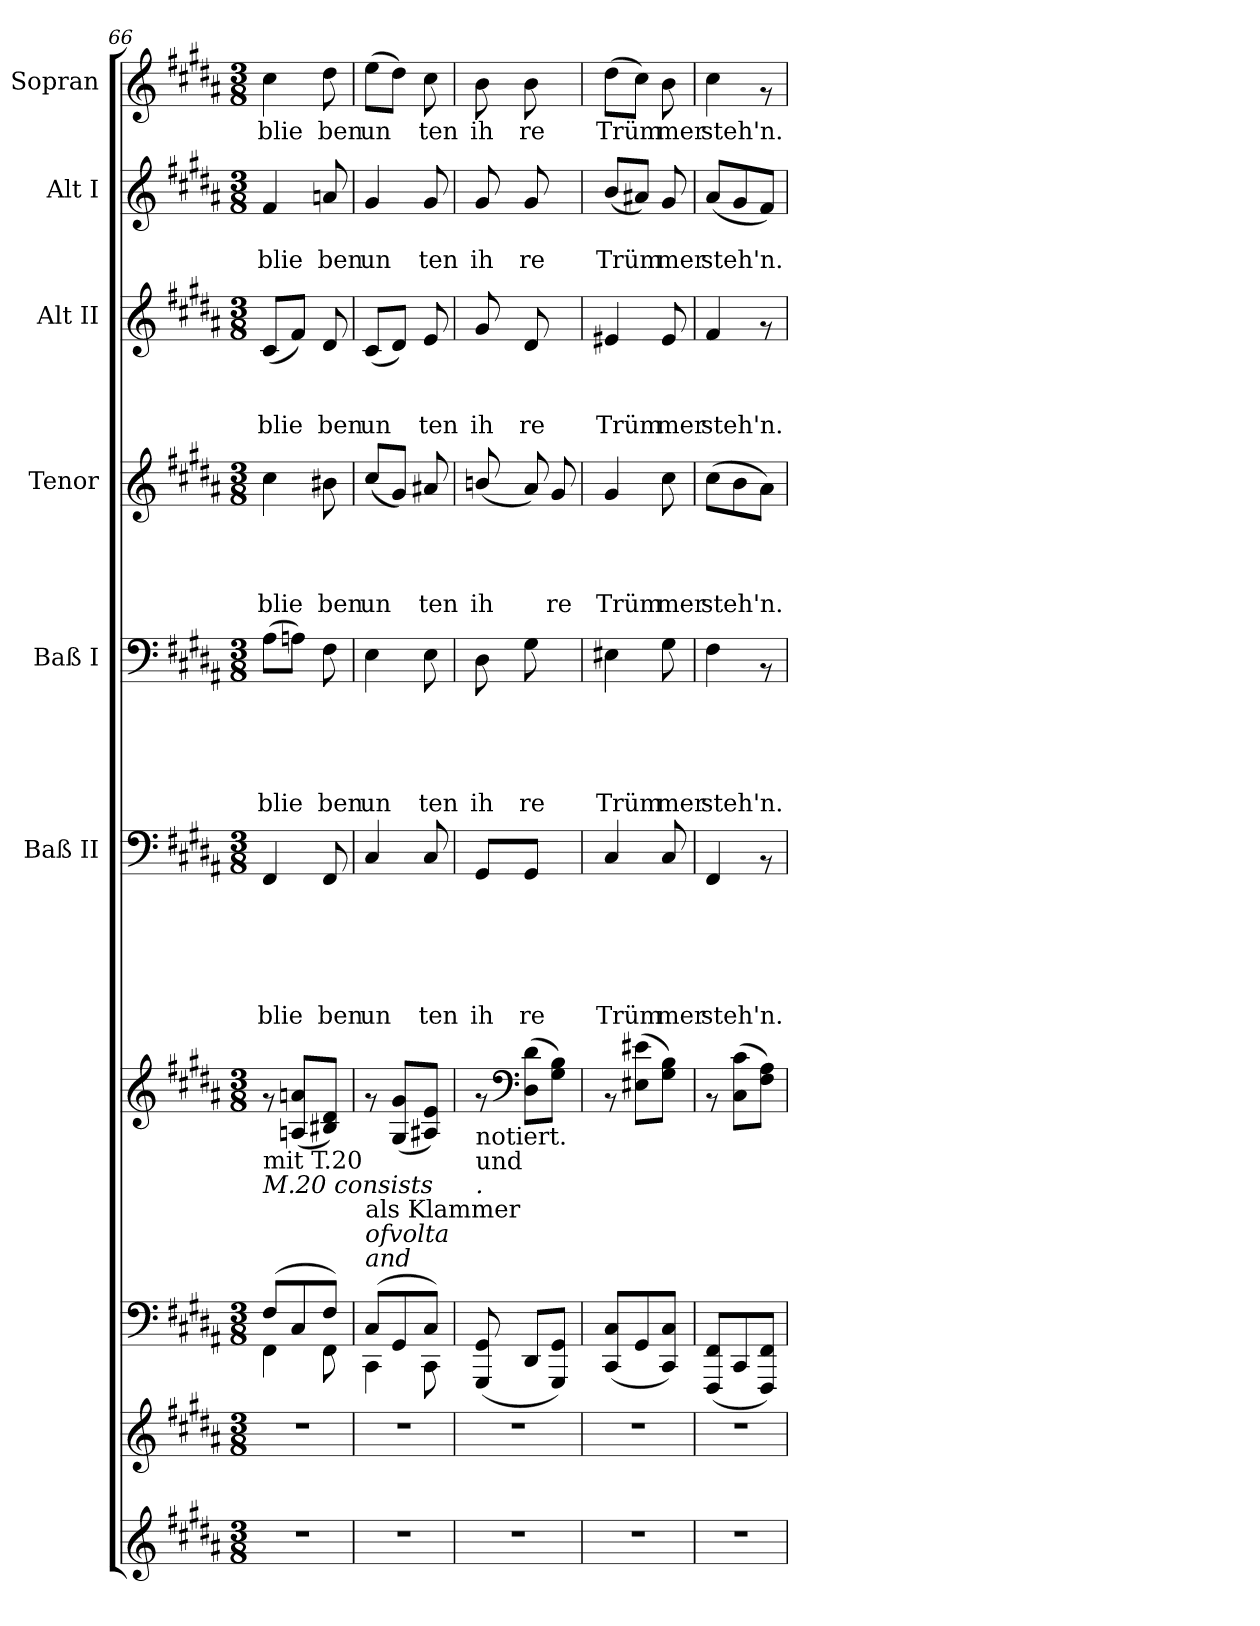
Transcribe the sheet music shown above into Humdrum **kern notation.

**kern	**kern	**kern	**kern	**kern	**text	**text	**text	**text	**text	**text	**kern	**text	**text	**text	**text	**text	**kern	**text	**text	**text	**text	**kern	**text	**text	**text	**kern	**text	**text	**kern	**text
*part10	*part9	*part8	*part7	*part6	*part6	*part6	*part6	*part6	*part6	*part6	*part5	*part5	*part5	*part5	*part5	*part5	*part4	*part4	*part4	*part4	*part4	*part3	*part3	*part3	*part3	*part2	*part2	*part2	*part1	*part1
*staff10	*staff9	*staff8	*staff7	*staff6	*staff6	*staff6	*staff6	*staff6	*staff6	*staff6	*staff5	*staff5	*staff5	*staff5	*staff5	*staff5	*staff4	*staff4	*staff4	*staff4	*staff4	*staff3	*staff3	*staff3	*staff3	*staff2	*staff2	*staff2	*staff1	*staff1
*	*	*	*	*I"Baß II	*	*	*	*	*	*	*I"Baß I	*	*	*	*	*	*I"Tenor	*	*	*	*	*I"Alt II	*	*	*	*I"Alt I	*	*	*I"Sopran	*
*	*	*	*	*I'B.II	*	*	*	*	*	*	*I'B.I	*	*	*	*	*	*I'T	*	*	*	*	*I'A.II	*	*	*	*I'A.I	*	*	*I'S	*
*clefG2	*clefG2	*clefF4	*clefG2	*clefF4	*	*	*	*	*	*	*clefF4	*	*	*	*	*	*clefG2	*	*	*	*	*clefG2	*	*	*	*clefG2	*	*	*clefG2	*
*k[f#c#g#d#a#]	*k[f#c#g#d#a#]	*k[f#c#g#d#a#]	*k[f#c#g#d#a#]	*k[f#c#g#d#a#]	*	*	*	*	*	*	*k[f#c#g#d#a#]	*	*	*	*	*	*k[f#c#g#d#a#]	*	*	*	*	*k[f#c#g#d#a#]	*	*	*	*k[f#c#g#d#a#]	*	*	*k[f#c#g#d#a#]	*
*B:	*B:	*B:	*B:	*B:	*	*	*	*	*	*	*B:	*	*	*	*	*	*B:	*	*	*	*	*B:	*	*	*	*B:	*	*	*B:	*
*M3/8	*M3/8	*M3/8	*M3/8	*M3/8	*	*	*	*	*	*	*M3/8	*	*	*	*	*	*M3/8	*	*	*	*	*M3/8	*	*	*	*M3/8	*	*	*M3/8	*
=66	=66	=66	=66	=66	=66	=66	=66	=66	=66	=66	=66	=66	=66	=66	=66	=66	=66	=66	=66	=66	=66	=66	=66	=66	=66	=66	=66	=66	=66	=66
*	*	*^	*	*	*	*	*	*	*	*	*	*	*	*	*	*	*	*	*	*	*	*	*	*	*	*	*	*	*	*
!	!	!	!	!LO:TX:b:t=mit T.20	!	!	!	!	!	!	!	!	!	!	!	!	!	!	!	!	!	!	!	!	!	!	!	!	!	!	!
!	!	!	!	!LO:TX:b:i:t=M.20 consists	!	!	!	!	!	!	!	!	!	!	!	!	!	!	!	!	!	!	!	!	!	!	!	!	!	!	!
!	!	!	!	!	!	!	!	!	!	!	!LO:LY:b	!	!	!	!	!	!LO:LY:b	!	!	!	!	!LO:LY:b	!	!	!	!LO:LY:b	!	!	!LO:LY:b	!	!LO:LY:b
4.r	4.r	(>8F#/L	4FF#\	8rf	4FF#/	.	.	.	.	.	blie	(>8A#\L	.	.	.	.	blie	4cc#\	.	.	.	blie	(<8c#/L	.	.	blie	4f#/	.	blie	4cc#\	blie
.	.	8C#/	.	(<8An/ 8an/L	.	.	.	.	.	.	.	8An\J)	.	.	.	.	.	.	.	.	.	.	8f#/J)	.	.	.	.	.	.	.	.
!	!	!	!	!	!	!	!	!	!	!	!LO:LY:b	!	!	!	!	!	!LO:LY:b	!	!	!	!	!LO:LY:b	!	!	!	!LO:LY:b	!	!	!LO:LY:b	!	!LO:LY:b
.	.	8F#/J)	8FF#\	8B#X/ 8d#/J)	8FF#/	.	.	.	.	.	ben	8F#\	.	.	.	.	ben	8b#X\	.	.	.	ben	8d#/	.	.	ben	8an/	.	ben	8dd#\	ben
=67!	=67!	=67!	=67!	=67!	=67!	=67!	=67!	=67!	=67!	=67!	=67!	=67!	=67!	=67!	=67!	=67!	=67!	=67!	=67!	=67!	=67!	=67!	=67!	=67!	=67!	=67!	=67!	=67!	=67!	=67!	=67!
!	!	!	!	!LO:TX:b:t=als Klammer	!	!	!	!	!	!	!	!	!	!	!	!	!	!	!	!	!	!	!	!	!	!	!	!	!	!	!
!	!	!	!	!LO:TX:b:i:t=ofvolta	!	!	!	!	!	!	!	!	!	!	!	!	!	!	!	!	!	!	!	!	!	!	!	!	!	!	!
!	!	!	!	!LO:TX:b:i:t=and	!	!	!	!	!	!	!	!	!	!	!	!	!	!	!	!	!	!	!	!	!	!	!	!	!	!	!
!	!	!	!	!	!	!	!	!	!	!	!LO:LY:b	!	!	!	!	!	!LO:LY:b	!	!	!	!	!LO:LY:b	!	!	!	!LO:LY:b	!	!	!LO:LY:b	!	!LO:LY:b
4.r	4.r	(>8C#/L	4CC#<\	8rf	4C#/	.	.	.	.	.	un	4E\	.	.	.	.	un	(<8cc#/L	.	.	.	un	(<8c#/L	.	.	un	4g#/	.	un	(>8ee\L	un
.	.	8GG#/	.	(<8G#/ 8g#/L	.	.	.	.	.	.	.	.	.	.	.	.	.	8g#/J)	.	.	.	.	8d#/J)	.	.	.	.	.	.	8dd#\J)	.
!	!	!	!	!	!	!	!	!	!	!	!LO:LY:b	!	!	!	!	!	!LO:LY:b	!	!	!	!	!LO:LY:b	!	!	!	!LO:LY:b	!	!	!LO:LY:b	!	!LO:LY:b
.	.	8C#/J)	8CC#<\	8A#X/ 8e/J)	8C#/	.	.	.	.	.	ten	8E\	.	.	.	.	ten	8a#X/	.	.	.	ten	8e/	.	.	ten	8g#/	.	ten	8cc#\	ten
=68!	=68!	=68!	=68!	=68!	=68!	=68!	=68!	=68!	=68!	=68!	=68!	=68!	=68!	=68!	=68!	=68!	=68!	=68!	=68!	=68!	=68!	=68!	=68!	=68!	=68!	=68!	=68!	=68!	=68!	=68!	=68!
!	!	!	!	!LO:TX:b:t=notiert.	!	!	!	!	!	!	!	!	!	!	!	!	!	!	!	!	!	!	!	!	!	!	!	!	!	!	!
!	!	!	!	!LO:TX:b:t=und	!	!	!	!	!	!	!	!	!	!	!	!	!	!	!	!	!	!	!	!	!	!	!	!	!	!	!
!	!	!	!	!LO:TX:b:i:t=.	!	!	!	!	!	!	!	!	!	!	!	!	!	!	!	!	!	!	!	!	!	!	!	!	!	!	!
!	!	!	!	!	!	!	!	!	!	!	!LO:LY:b	!	!	!	!	!	!LO:LY:b	!	!	!	!	!LO:LY:b	!	!	!	!LO:LY:b	!	!	!LO:LY:b	!	!LO:LY:b
*	*	*v	*v	*	*	*	*	*	*	*	*	*	*	*	*	*	*	*	*	*	*	*	*	*	*	*	*	*	*	*	*
4.r	4.r	(<8GGG#/ 8GG#/	8rf	8GG#/L	.	.	.	.	.	ih	8D#\	.	.	.	.	ih	(<8bn/	.	.	.	ih	8g#/	.	.	ih	8g#/	.	ih	8b\	ih
*	*	*	*clefF4	*	*	*	*	*	*	*	*	*	*	*	*	*	*	*	*	*	*	*	*	*	*	*	*	*	*	*
!	!	!	!	!	!	!	!	!	!	!LO:LY:b	!	!	!	!	!	!LO:LY:b	!	!	!	!	!	!	!	!	!LO:LY:b	!	!	!LO:LY:b	!	!LO:LY:b
.	.	8DD#/L	(>8D#\ 8d#\L	8GG#/J	.	.	.	.	.	re	8G#\	.	.	.	.	re	8a#/)	.	.	.	.	8d#/	.	.	re	8g#/	.	re	8b\	re
!	!	!	!	!	!	!	!	!	!	!	!	!	!	!	!	!	!	!	!	!	!LO:LY:b	!	!	!	!	!	!	!	!	!
.	.	8GGG#/ 8GG#/J)	8G#\ 8B\J)	8ryy	.	.	.	.	.	.	8ryy	.	.	.	.	.	8g#/	.	.	.	re	8ryy	.	.	.	8ryy	.	.	8ryy	.
=69!	=69!	=69!	=69!	=69!	=69!	=69!	=69!	=69!	=69!	=69!	=69!	=69!	=69!	=69!	=69!	=69!	=69!	=69!	=69!	=69!	=69!	=69!	=69!	=69!	=69!	=69!	=69!	=69!	=69!	=69!
!	!	!	!	!	!	!	!	!	!	!LO:LY:b	!	!	!	!	!	!LO:LY:b	!	!	!	!	!LO:LY:b	!	!	!	!LO:LY:b	!	!	!LO:LY:b	!	!LO:LY:b
4.r	4.r	(<8CC#/ 8C#/L	8rAA	4C#/	.	.	.	.	.	Trüm	4E#X\	.	.	.	.	Trüm	4g#/	.	.	.	Trüm	4e#X/	.	.	Trüm	(<8b/L	.	Trüm	(>8dd#\L	Trüm
.	.	8GG#/	(>8E#X\ 8e#X\L	.	.	.	.	.	.	.	.	.	.	.	.	.	.	.	.	.	.	.	.	.	.	8a#X/J)	.	.	8cc#\J)	.
!	!	!	!	!	!	!	!	!	!	!LO:LY:b	!	!	!	!	!	!LO:LY:b	!	!	!	!	!LO:LY:b	!	!	!	!LO:LY:b	!	!	!LO:LY:b	!	!LO:LY:b
.	.	8CC#/ 8C#/J)	8G#\ 8B\J)	8C#/	.	.	.	.	.	mer	8G#\	.	.	.	.	mer	8cc#\	.	.	.	mer	8e#/	.	.	mer	8g#/	.	mer	8b\	mer
=70!	=70!	=70!	=70!	=70!	=70!	=70!	=70!	=70!	=70!	=70!	=70!	=70!	=70!	=70!	=70!	=70!	=70!	=70!	=70!	=70!	=70!	=70!	=70!	=70!	=70!	=70!	=70!	=70!	=70!	=70!
!	!	!	!	!	!	!	!	!	!	!LO:LY:b	!	!	!	!	!	!LO:LY:b	!	!	!	!	!LO:LY:b	!	!	!	!LO:LY:b	!	!	!LO:LY:b	!	!LO:LY:b
4.r	4.r	(<8FFF#/ 8FF#/L	8rAA	4FF#/	.	.	.	.	.	steh'n.	4F#\	.	.	.	.	steh'n.	(>8cc#\L	.	.	.	steh'n.	4f#/	.	.	steh'n.	(<8a#/L	.	steh'n.	4cc#\	steh'n.
.	.	8CC#/	(>8C#\ 8c#\L	.	.	.	.	.	.	.	.	.	.	.	.	.	8b\	.	.	.	.	.	.	.	.	8g#/	.	.	.	.
.	.	8FFF#/ 8FF#/J)	8F#\ 8A#\J)	8rAA	.	.	.	.	.	.	8rAA	.	.	.	.	.	8a#\J)	.	.	.	.	8rf	.	.	.	8f#/J)	.	.	8rf	.
=!	=!	=!	=!	=!	=!	=!	=!	=!	=!	=!	=!	=!	=!	=!	=!	=!	=!	=!	=!	=!	=!	=!	=!	=!	=!	=!	=!	=!	=!	=!
*-	*-	*-	*-	*-	*-	*-	*-	*-	*-	*-	*-	*-	*-	*-	*-	*-	*-	*-	*-	*-	*-	*-	*-	*-	*-	*-	*-	*-	*-	*-
